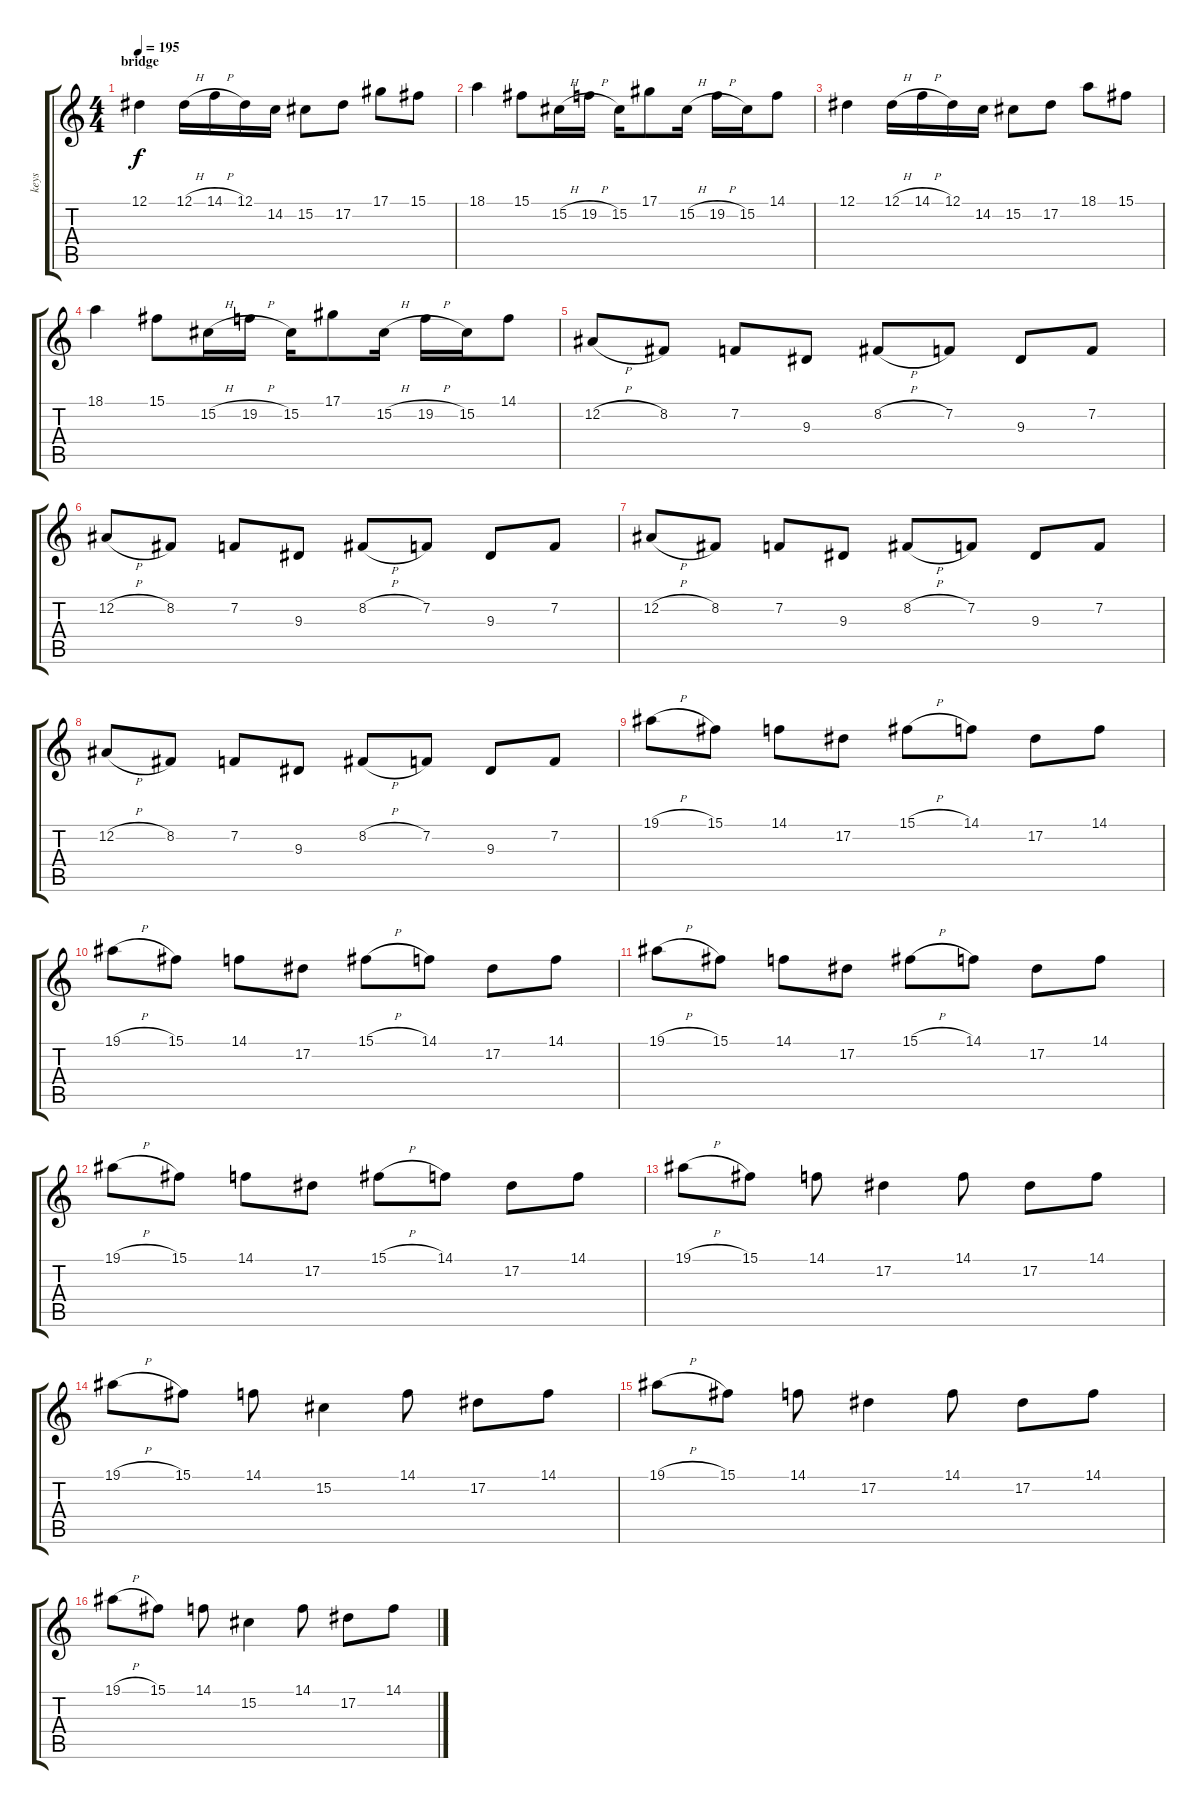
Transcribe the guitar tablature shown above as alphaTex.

\track ("keys" "keys") {instrument stringensemble1}
\staff {score tabs}
\tuning (Eb4 Bb3 Gb3 Db3 Ab2 Eb2) {hide}
\ts (4 4)
\section ("" "bridge")
\tempo 195
\clef g2
\ks c
12.1.4{dy f volume 16 instrument fx1rain} 12.1{h}.16 14.1{h}.16 12.1.16 14.2.16 15.2.8 17.2.8 17.1.8 15.1.8 |
18.1.4 15.1.8 15.2{h}.16 19.2{h}.16 15.2.16 17.1.8 15.2{h}.16 19.2{h}.16 15.2.16 14.1.8 |
12.1.4 12.1{h}.16 14.1{h}.16 12.1.16 14.2.16 15.2.8 17.2.8 18.1.8 15.1.8 |
18.1.4 15.1.8 15.2{h}.16 19.2{h}.16 15.2.16 17.1.8 15.2{h}.16 19.2{h}.16 15.2.16 14.1.8 |
12.2{h}.8{volume 16 instrument stringensemble1} 8.2.8 7.2.8 9.3.8 8.2{h}.8 7.2.8 9.3.8 7.2.8 |
12.2{h}.8 8.2.8 7.2.8 9.3.8 8.2{h}.8 7.2.8 9.3.8 7.2.8 |
\section ("" "")
12.2{h}.8 8.2.8 7.2.8 9.3.8 8.2{h}.8 7.2.8 9.3.8 7.2.8 |
12.2{h}.8 8.2.8 7.2.8 9.3.8 8.2{h}.8 7.2.8 9.3.8 7.2.8 |
19.1{h}.8 15.1.8 14.1.8 17.2.8 15.1{h}.8 14.1.8 17.2.8 14.1.8 |
19.1{h}.8 15.1.8 14.1.8 17.2.8 15.1{h}.8 14.1.8 17.2.8 14.1.8 |
\section ("" "")
19.1{h}.8 15.1.8 14.1.8 17.2.8 15.1{h}.8 14.1.8 17.2.8 14.1.8 |
19.1{h}.8 15.1.8 14.1.8 17.2.8 15.1{h}.8 14.1.8 17.2.8 14.1.8 |
19.1{h}.8 15.1.8 14.1.8 17.2.4 14.1.8 17.2.8 14.1.8 |
19.1{h}.8 15.1.8 14.1.8 15.2.4 14.1.8 17.2.8 14.1.8 |
19.1{h}.8 15.1.8 14.1.8 17.2.4 14.1.8 17.2.8 14.1.8 |
19.1{h}.8 15.1.8 14.1.8 15.2.4 14.1.8 17.2.8 14.1.8
